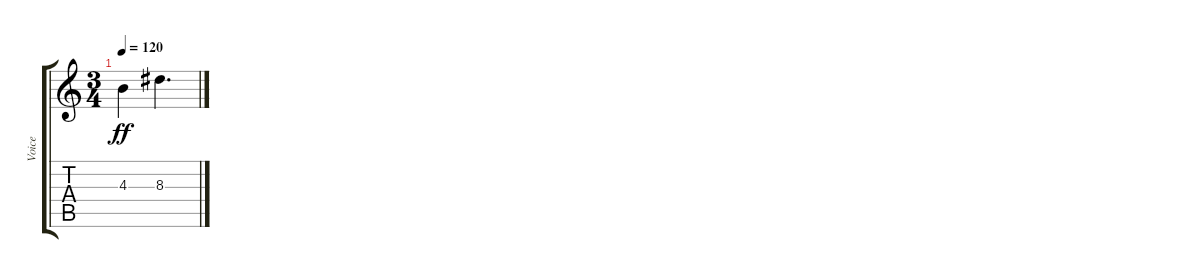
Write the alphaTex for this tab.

\track ("Voice" "Voice") {instrument electricbassfinger}
\staff {score tabs}
\tuning (E4 B3 G3 D3 A2 E2) {hide}
\ts (3 4)
\tempo 120
\clef g2
\ks c
4.3.4{dy ff} 8.3.4{d}
